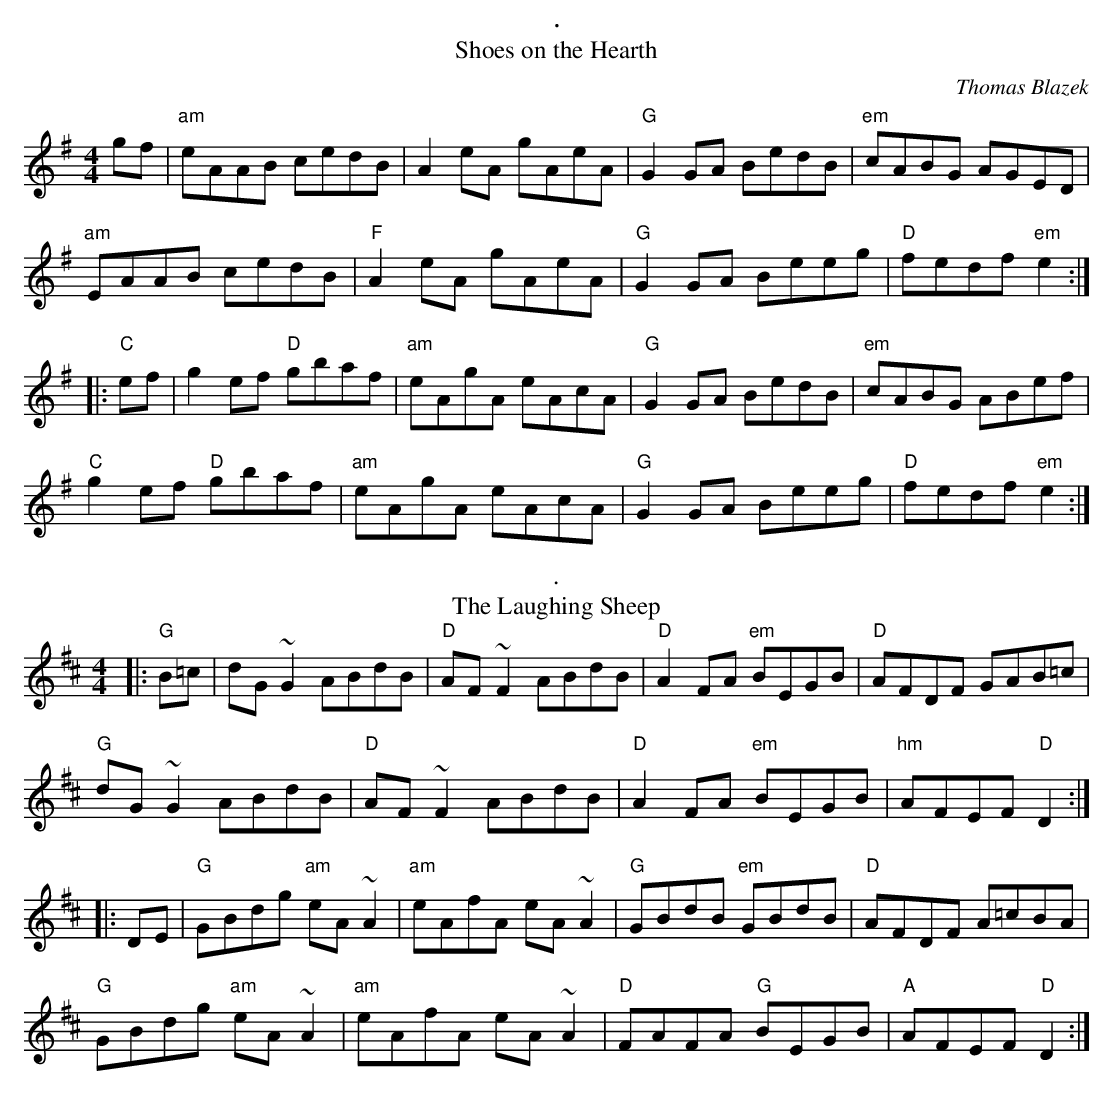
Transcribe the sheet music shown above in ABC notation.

X:1
T:.
T: Shoes on the Hearth
C:Thomas Blazek
M:4/4
L:1/8
K: Ador
gf|"am"eAAB cedB | A2eA gAeA | "G"G2GA BedB |"em" cABG AGED |
"am"EAAB cedB | "F" A2eA gAeA | "G"G2GA Beeg | "D"fedf "em"e2  :|
|:"C"ef|g2ef "D"gbaf | "am" eAgA eAcA |"G" G2GA BedB | "em"cABG ABef |
"C"g2ef "D"gbaf | "am"eAgA eAcA | "G"G2GA  Beeg |"D" fedf "em"e2:|
T:.
T:The Laughing Sheep
C:Thomas Blazek
M:4/4
L:1/8
K: D
|:"G"B=c|dG~G2 ABdB | "D"AF~F2 ABdB |"D" A2FA "em"BEGB |"D" AFDF GAB=c |
"G"dG~G2 ABdB | "D"AF~F2 ABdB |"D" A2FA "em"BEGB | "hm"AFEF "D"D2 :|
|:DE|"G"GBdg  "am"eA~A2 | "am"eAfA eA~A2 | "G"GBdB "em"GBdB |"D" AFDF A=cBA |
"G"GBdg "am"eA~A2 |"am" eAfA eA~A2  | "D"FAFA  "G"BEGB | "A"AFEF "D"D2:|]
